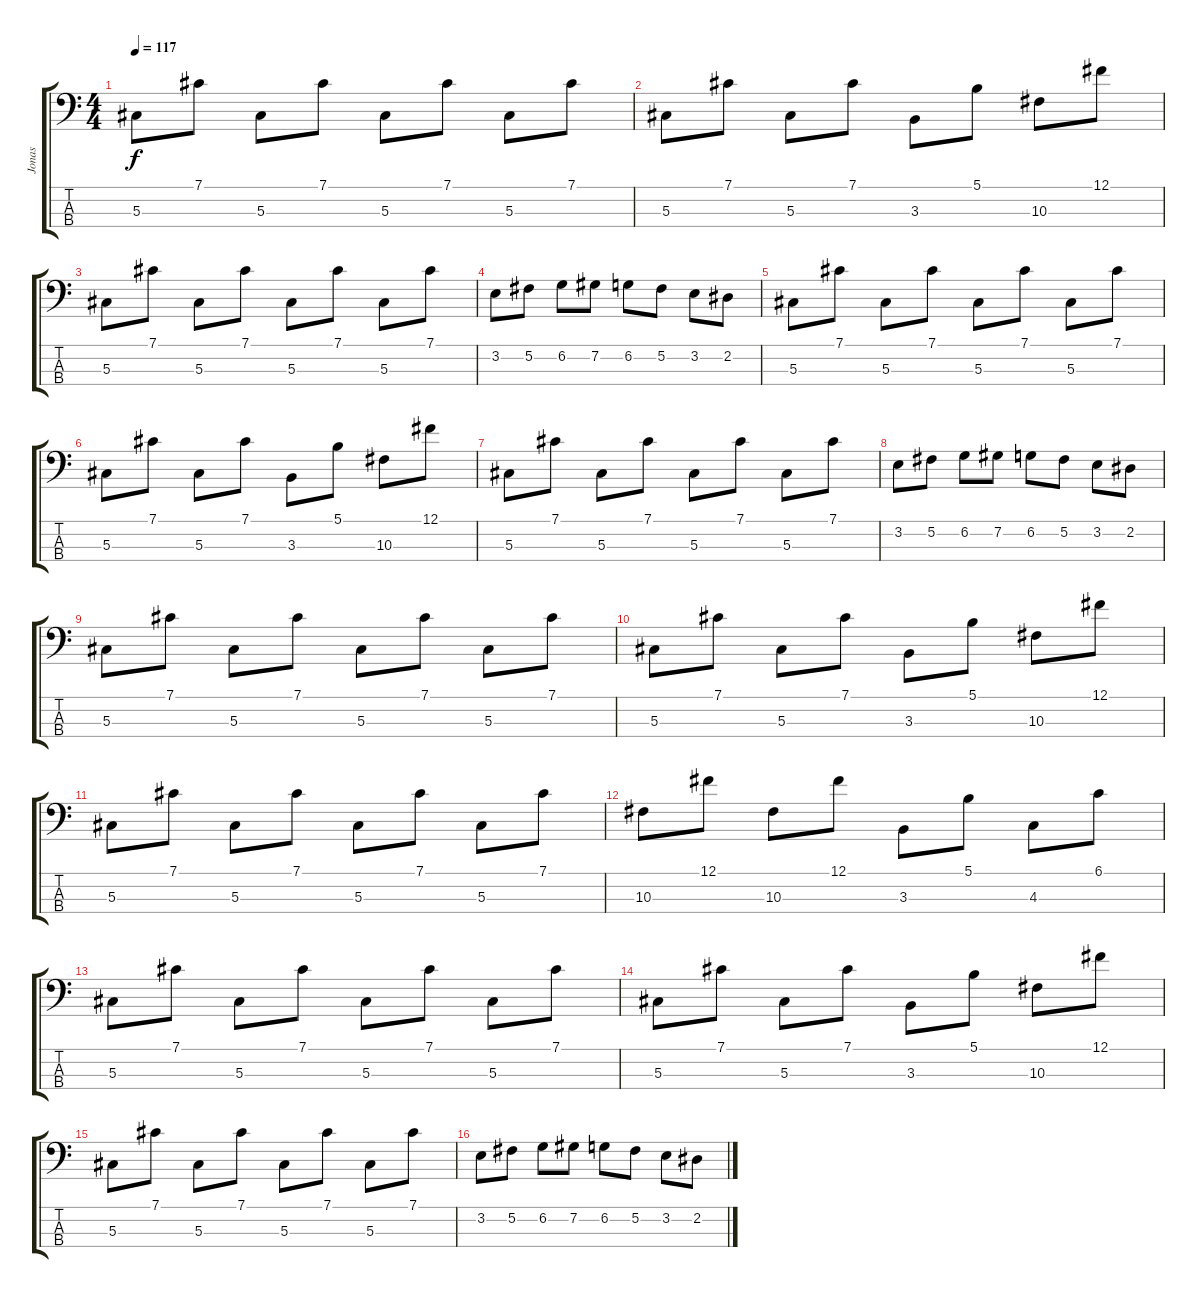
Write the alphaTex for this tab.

\track ("Jonas" "Jonas") {instrument electricbassfinger}
\staff {score tabs}
\tuning (Gb2 Db2 Ab1 Eb1) {hide}
\ts (4 4)
\tempo 117
\clef f4
\ks c
5.3.8{dy f instrument electricbassfinger} 7.1.8 5.3.8 7.1.8 5.3.8 7.1.8 5.3.8 7.1.8 |
5.3.8 7.1.8 5.3.8 7.1.8 3.3.8 5.1.8 10.3.8 12.1.8 |
5.3.8 7.1.8 5.3.8 7.1.8 5.3.8 7.1.8 5.3.8 7.1.8 |
3.2.8 5.2.8 6.2.8 7.2.8 6.2.8 5.2.8 3.2.8 2.2.8 |
5.3.8 7.1.8 5.3.8 7.1.8 5.3.8 7.1.8 5.3.8 7.1.8 |
5.3.8 7.1.8 5.3.8 7.1.8 3.3.8 5.1.8 10.3.8 12.1.8 |
5.3.8 7.1.8 5.3.8 7.1.8 5.3.8 7.1.8 5.3.8 7.1.8 |
3.2.8 5.2.8 6.2.8 7.2.8 6.2.8 5.2.8 3.2.8 2.2.8 |
5.3.8 7.1.8 5.3.8 7.1.8 5.3.8 7.1.8 5.3.8 7.1.8 |
5.3.8 7.1.8 5.3.8 7.1.8 3.3.8 5.1.8 10.3.8 12.1.8 |
5.3.8 7.1.8 5.3.8 7.1.8 5.3.8 7.1.8 5.3.8 7.1.8 |
10.3.8 12.1.8 10.3.8 12.1.8 3.3.8 5.1.8 4.3.8 6.1.8 |
5.3.8 7.1.8 5.3.8 7.1.8 5.3.8 7.1.8 5.3.8 7.1.8 |
5.3.8 7.1.8 5.3.8 7.1.8 3.3.8 5.1.8 10.3.8 12.1.8 |
5.3.8 7.1.8 5.3.8 7.1.8 5.3.8 7.1.8 5.3.8 7.1.8 |
3.2.8 5.2.8 6.2.8 7.2.8 6.2.8 5.2.8 3.2.8 2.2.8
